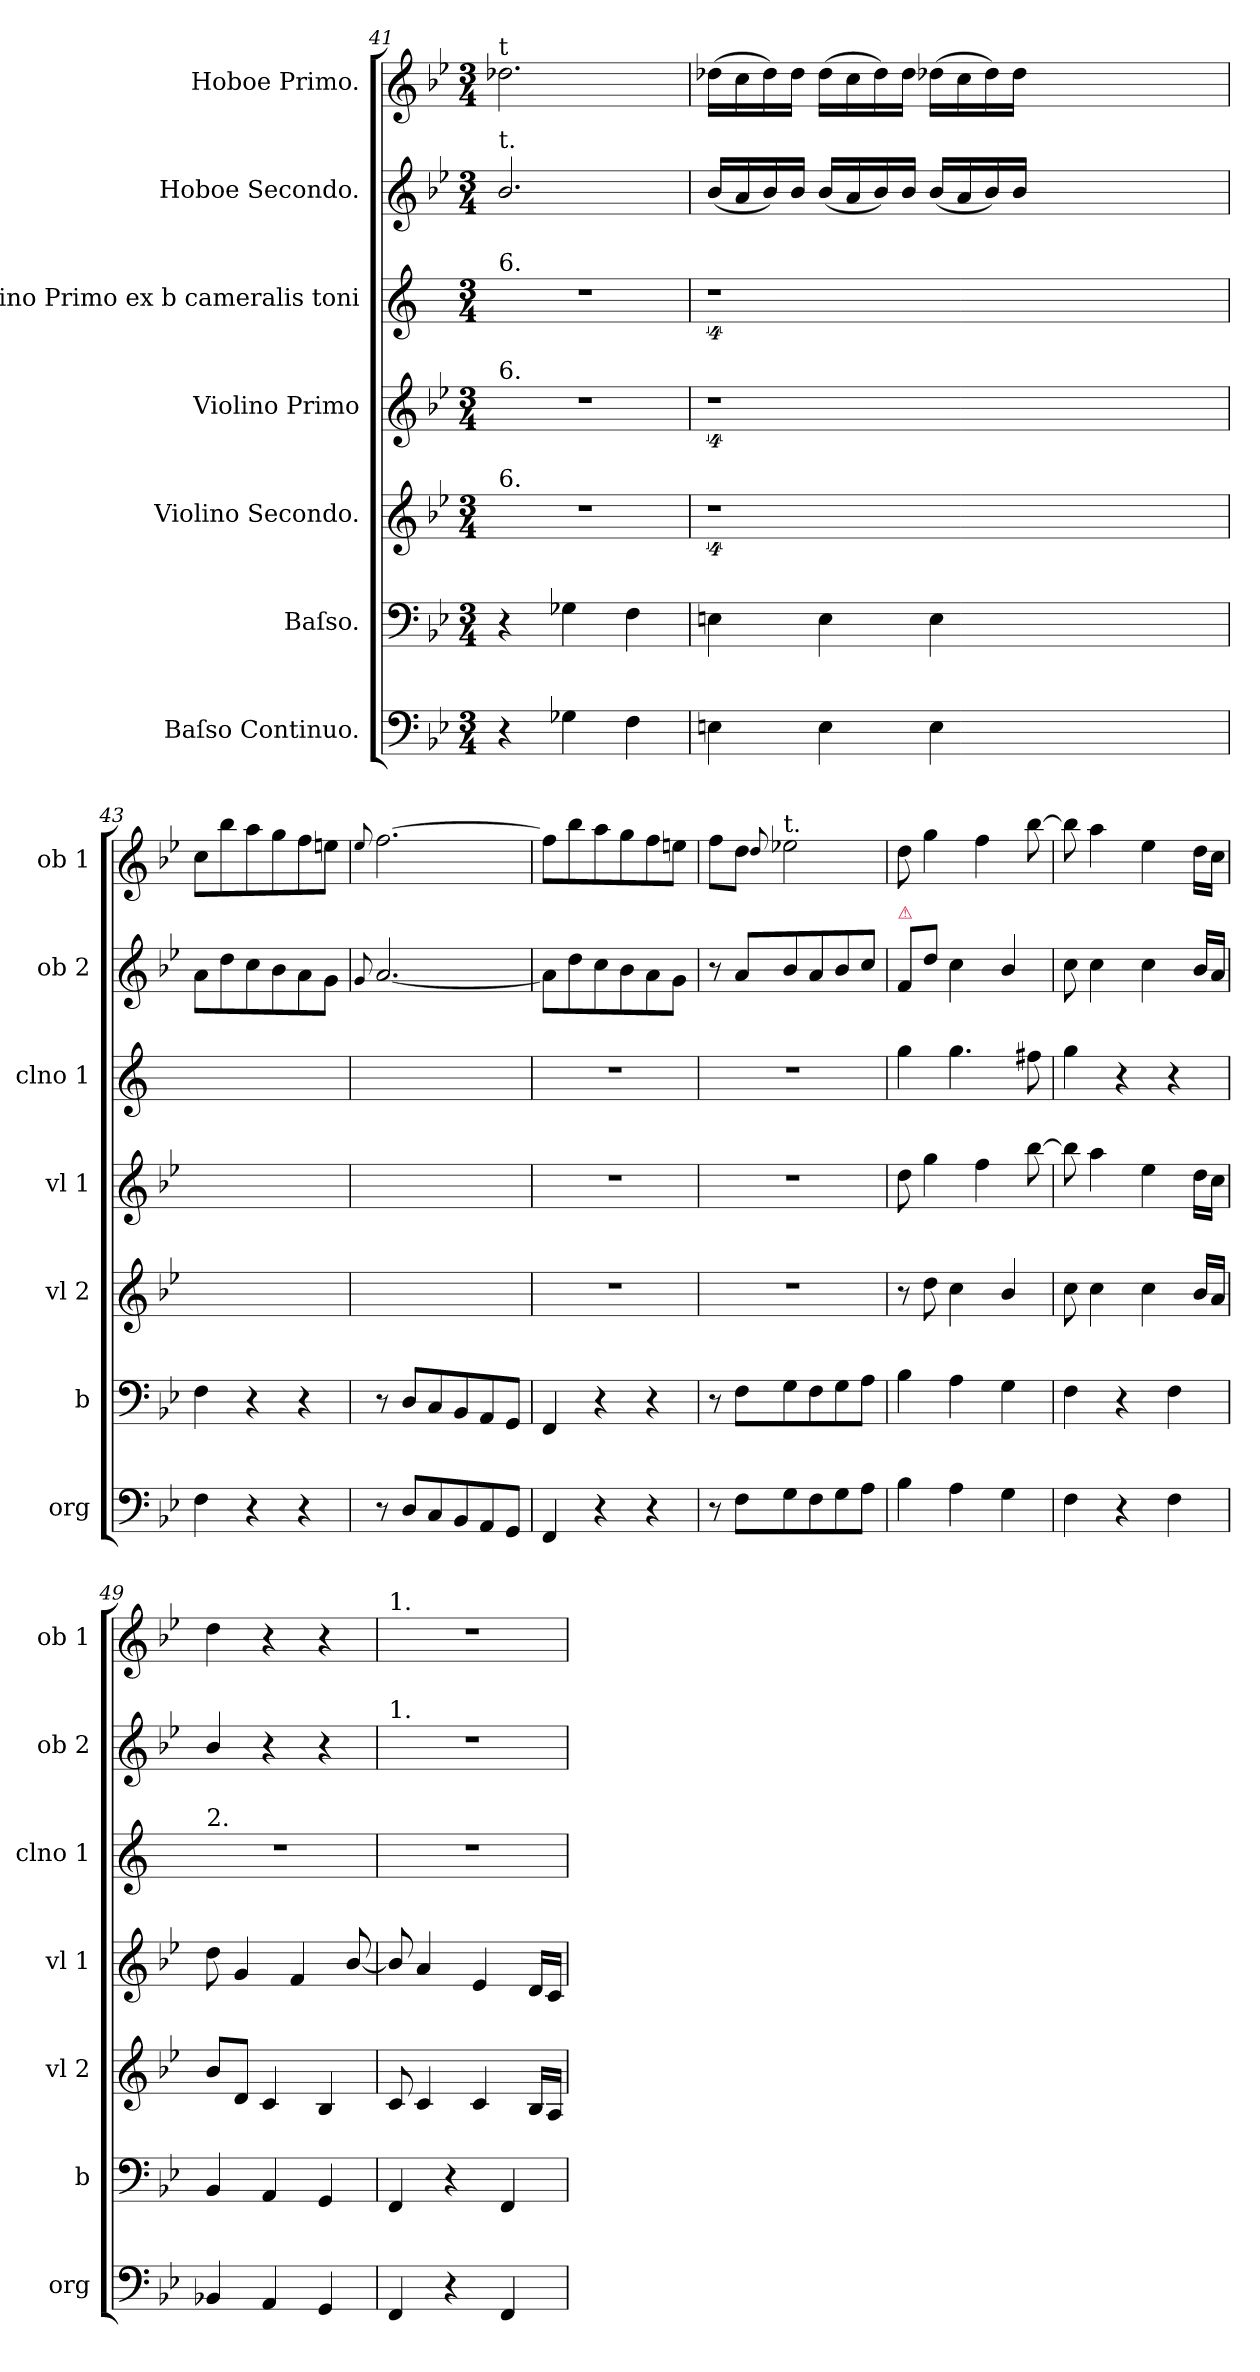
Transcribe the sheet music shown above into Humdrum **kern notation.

**kern	**kern	**kern	**kern	**kern	**kern	**kern
*part7	*part6	*part5	*part4	*part3	*part2	*part1
*staff7	*staff6	*staff5	*staff4	*staff3	*staff2	*staff1
*I"Baſso Continuo.	*I"Baſso.	*I"Violino Secondo.	*I"Violino Primo	*I"Clarino Primo ex b cameralis toni	*I"Hoboe Secondo.	*I"Hoboe Primo.
*I'org	*I'b	*I'vl 2	*I'vl 1	*I'clno 1	*I'ob 2	*I'ob 1
*clefF4	*clefF4	*clefG2	*clefG2	*clefG2	*clefG2	*clefG2
*	*	*	*	*ITrd1c2	*	*
*k[b-e-]	*k[b-e-]	*k[b-e-]	*k[b-e-]	*k[b-e-]	*k[b-e-]	*k[b-e-]
*B-:	*B-:	*B-:	*B-:	*B-:	*B-:	*B-:
*M3/4	*M3/4	*M3/4	*M3/4	*M3/4	*M3/4	*M3/4
=41	=41	=41	=41	=41	=41	=41
!	!	!	!	!	!	!LO:TX:a:t=t
!	!	!	!	!	!LO:TX:a:t=t.	!
!	!	!	!	!LO:TX:a:t=6.	!	!
!	!	!	!LO:TX:a:t=6.	!	!	!
!	!	!LO:TX:a:t=6.	!	!	!	!
4r	4r	2.r	2.r	2.r	2.b-/	2.dd-X\
4G-X\	4G-X\	.	.	.	.	.
4F\	4F\	.	.	.	.	.
=42	=42	=42	=42	=42	=42	=42
4En\	4En\	4%9r	4%9r	4%9r	(16b-/LL	(16dd-X\LL
.	.	.	.	.	16a/	16cc\
.	.	.	.	.	16b-/)	16dd-\)
.	.	.	.	.	16b-/JJ	16dd-\JJ
4E\	4E\	.	.	.	(16b-/LL	(16dd-\LL
.	.	.	.	.	16a/	16cc\
.	.	.	.	.	16b-/)	16dd-\)
.	.	.	.	.	16b-/JJ	16dd-\JJ
4E\	4E\	.	.	.	(16b-/LL	(16dd-X\LL
.	.	.	.	.	16a/	16cc\
.	.	.	.	.	16b-/)	16dd-\)
.	.	.	.	.	16b-/JJ	16dd-\JJ
1.ryy	1.ryy	.	.	.	1.ryy	1.ryy
=43	=43	=43	=43	=43	=43	=43
4F\	4F\	2.ryy	2.ryy	2.ryy	8a\L	8cc\L
.	.	.	.	.	8dd\	8bb-\
4r	4r	.	.	.	8cc\	8aa\
.	.	.	.	.	8b-\	8gg\
4r	4r	.	.	.	8a\	8ff\
.	.	.	.	.	8g\J	8een\J
=44	=44	=44	=44	=44	=44	=44
.	.	.	.	.	8qqg/	8qqee-/
8r	8r	2.ryy	2.ryy	2.ryy	[2.a/	[2.ff\
8D/L	8D/L	.	.	.	.	.
8C/	8C/	.	.	.	.	.
8BB-/	8BB-/	.	.	.	.	.
8AA/	8AA/	.	.	.	.	.
8GG/J	8GG/J	.	.	.	.	.
=45	=45	=45	=45	=45	=45	=45
4FF/	4FF/	2.r	2.r	2.r	8a\L]	8ff\L]
.	.	.	.	.	8dd\	8bb-\
4r	4r	.	.	.	8cc\	8aa\
.	.	.	.	.	8b-\	8gg\
4r	4r	.	.	.	8a\	8ff\
.	.	.	.	.	8g\J	8een\J
=46	=46	=46	=46	=46	=46	=46
8r	8r	2.r	2.r	2.r	8r	8ff\L
8F\L	8F\L	.	.	.	8a/L	8dd\J
.	.	.	.	.	.	8qqdd/
!	!	!	!	!	!	!LO:TX:a:t=t.
8G\	8G\	.	.	.	8b-/	2ee-X\
8F\	8F\	.	.	.	8a/	.
8G\	8G\	.	.	.	8b-/	.
8A\J	8A\J	.	.	.	8cc/J	.
=47	=47	=47	=47	=47	=47	=47
!	!	!	!	!	!LO:TX:a:color=crimson:t=⚠	!
4B-\	4B-\	8r	8dd\	4ff\	8f/L	8dd\
.	.	8dd\	4gg\	.	8dd\J	4gg\
4A\	4A\	4cc\	.	4.ff\	4cc\	.
.	.	.	4ff\	.	.	4ff\
4G\	4G\	4b-/	.	.	4b-/	.
.	.	.	[8bb-\	8een\	.	[8bb-\
=48	=48	=48	=48	=48	=48	=48
4F\	4F\	8cc\	8bb-\]	4ff\	8cc\	8bb-\]
.	.	4cc\	4aa\	.	4cc\	4aa\
4r	4r	.	.	4r	.	.
.	.	4cc\	4ee-\	.	4cc\	4ee-\
4F\	4F\	.	.	4r	.	.
.	.	16b-/LL	16dd\LL	.	16b-/LL	16dd\LL
.	.	16a/JJ	16cc\JJ	.	16a/JJ	16cc\JJ
=49	=49	=49	=49	=49	=49	=49
!	!	!	!	!LO:TX:a:t=2.	!	!
4BB-X/	4BB-/	8b-/L	8dd\	2.r	4b-/	4dd\
.	.	8d/J	4g/	.	.	.
4AA/	4AA/	4c/	.	.	4r	4r
.	.	.	4f/	.	.	.
4GG/	4GG/	4B-/	.	.	4r	4r
.	.	.	[8b-/	.	.	.
=50	=50	=50	=50	=50	=50	=50
!	!	!	!	!	!	!LO:TX:a:t=1.
!	!	!	!	!	!LO:TX:a:t=1.	!
4FF/	4FF/	8c/	8b-/]	2.r	2.r	2.r
.	.	4c/	4a/	.	.	.
4r	4r	.	.	.	.	.
.	.	4c/	4e-/	.	.	.
4FF/	4FF/	.	.	.	.	.
.	.	16B-/LL	16d/LL	.	.	.
.	.	16A/JJ	16c/JJ	.	.	.
=	=	=	=	=	=	=
*-	*-	*-	*-	*-	*-	*-
